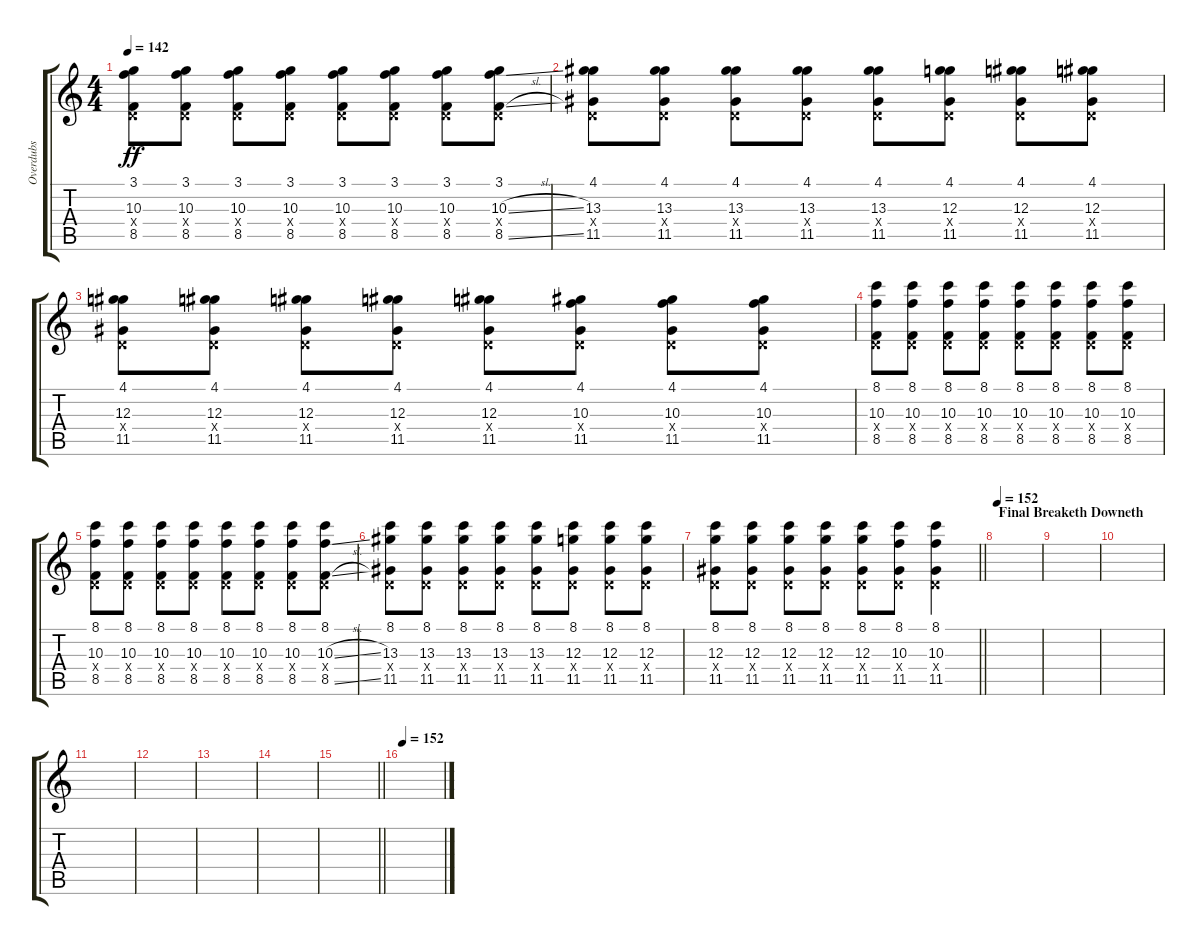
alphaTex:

\track ("Overdubs" "Overdubs") {instrument overdrivenguitar}
\staff {score tabs}
\tuning (E4 B3 G3 D3 A2 D2) {hide}
\ts (4 4)
\tempo 142
\clef g2
\ks c
(3.1 10.3 0.4{x} 8.5).8{dy ff} (3.1 10.3 0.4{x} 8.5).8 (3.1 10.3 0.4{x} 8.5).8 (3.1 10.3 0.4{x} 8.5).8 (3.1 10.3 0.4{x} 8.5).8 (3.1 10.3 0.4{x} 8.5).8 (3.1 10.3 0.4{x} 8.5).8 (3.1 10.3{sl} 0.4{x} 8.5{sl}).8 |
(4.1 13.3 0.4{x} 11.5).8 (4.1 13.3 0.4{x} 11.5).8 (4.1 13.3 0.4{x} 11.5).8 (4.1 13.3 0.4{x} 11.5).8 (4.1 13.3 0.4{x} 11.5).8 (4.1 12.3 0.4{x} 11.5).8 (4.1 12.3 0.4{x} 11.5).8 (4.1 12.3 0.4{x} 11.5).8 |
(4.1 12.3 0.4{x} 11.5).8 (4.1 12.3 0.4{x} 11.5).8 (4.1 12.3 0.4{x} 11.5).8 (4.1 12.3 0.4{x} 11.5).8 (4.1 12.3 0.4{x} 11.5).8 (4.1 10.3 0.4{x} 11.5).8 (4.1 10.3 0.4{x} 11.5).8 (4.1 10.3 0.4{x} 11.5).8 |
(8.1 10.3 0.4{x} 8.5).8 (8.1 10.3 0.4{x} 8.5).8 (8.1 10.3 0.4{x} 8.5).8 (8.1 10.3 0.4{x} 8.5).8 (8.1 10.3 0.4{x} 8.5).8 (8.1 10.3 0.4{x} 8.5).8 (8.1 10.3 0.4{x} 8.5).8 (8.1 10.3 0.4{x} 8.5).8 |
(8.1 10.3 0.4{x} 8.5).8 (8.1 10.3 0.4{x} 8.5).8 (8.1 10.3 0.4{x} 8.5).8 (8.1 10.3 0.4{x} 8.5).8 (8.1 10.3 0.4{x} 8.5).8 (8.1 10.3 0.4{x} 8.5).8 (8.1 10.3 0.4{x} 8.5).8 (8.1 10.3{sl} 0.4{x} 8.5{sl}).8 |
(8.1 13.3 0.4{x} 11.5).8 (8.1 13.3 0.4{x} 11.5).8 (8.1 13.3 0.4{x} 11.5).8 (8.1 13.3 0.4{x} 11.5).8 (8.1 13.3 0.4{x} 11.5).8 (8.1 12.3 0.4{x} 11.5).8 (8.1 12.3 0.4{x} 11.5).8 (8.1 12.3 0.4{x} 11.5).8 |
\barLineRight lightlight
(8.1 12.3 0.4{x} 11.5).8 (8.1 12.3 0.4{x} 11.5).8 (8.1 12.3 0.4{x} 11.5).8 (8.1 12.3 0.4{x} 11.5).8 (8.1 12.3 0.4{x} 11.5).8 (8.1 10.3 0.4{x} 11.5).8 (8.1 10.3 0.4{x} 11.5).4 |
\section ("" "Final Breaketh Downeth")
\tempo 152
|
|
|
|
|
|
|
\barLineRight lightlight
|
\tempo 152
